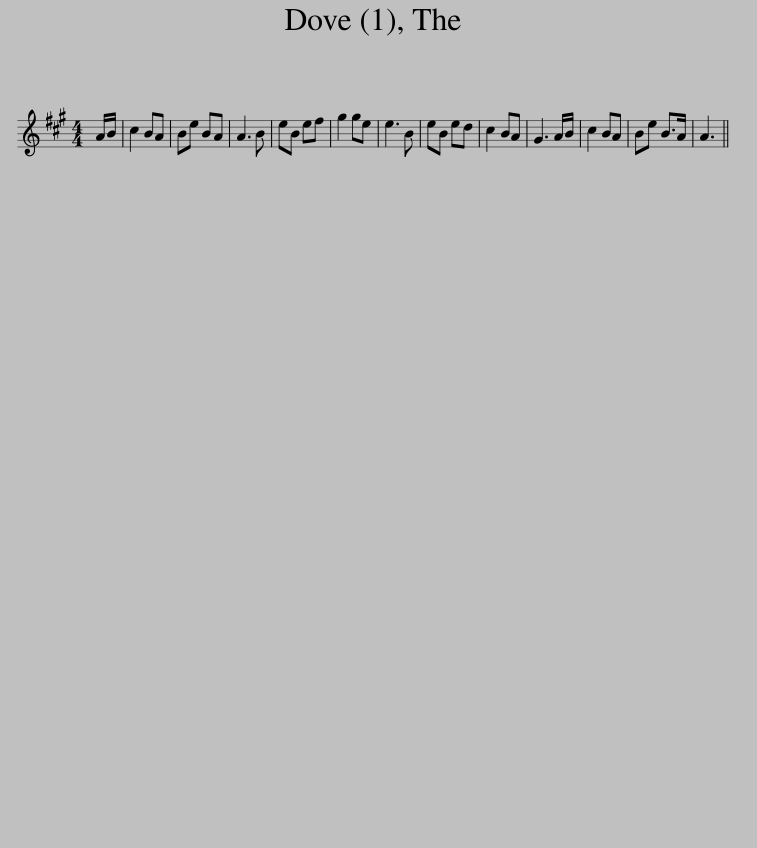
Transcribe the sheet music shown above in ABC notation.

X:1
L:1/8
M:4/4
I:linebreak $
K:A
V:1 treble
V:1
 A/B/ | c2 BA | Be BA | A3 B | eB ef | %5
 g2 ge | e3 B | eB ed | c2 BA | G3 A/B/ | %10
 c2 BA | Be B>A | A3 || %13
